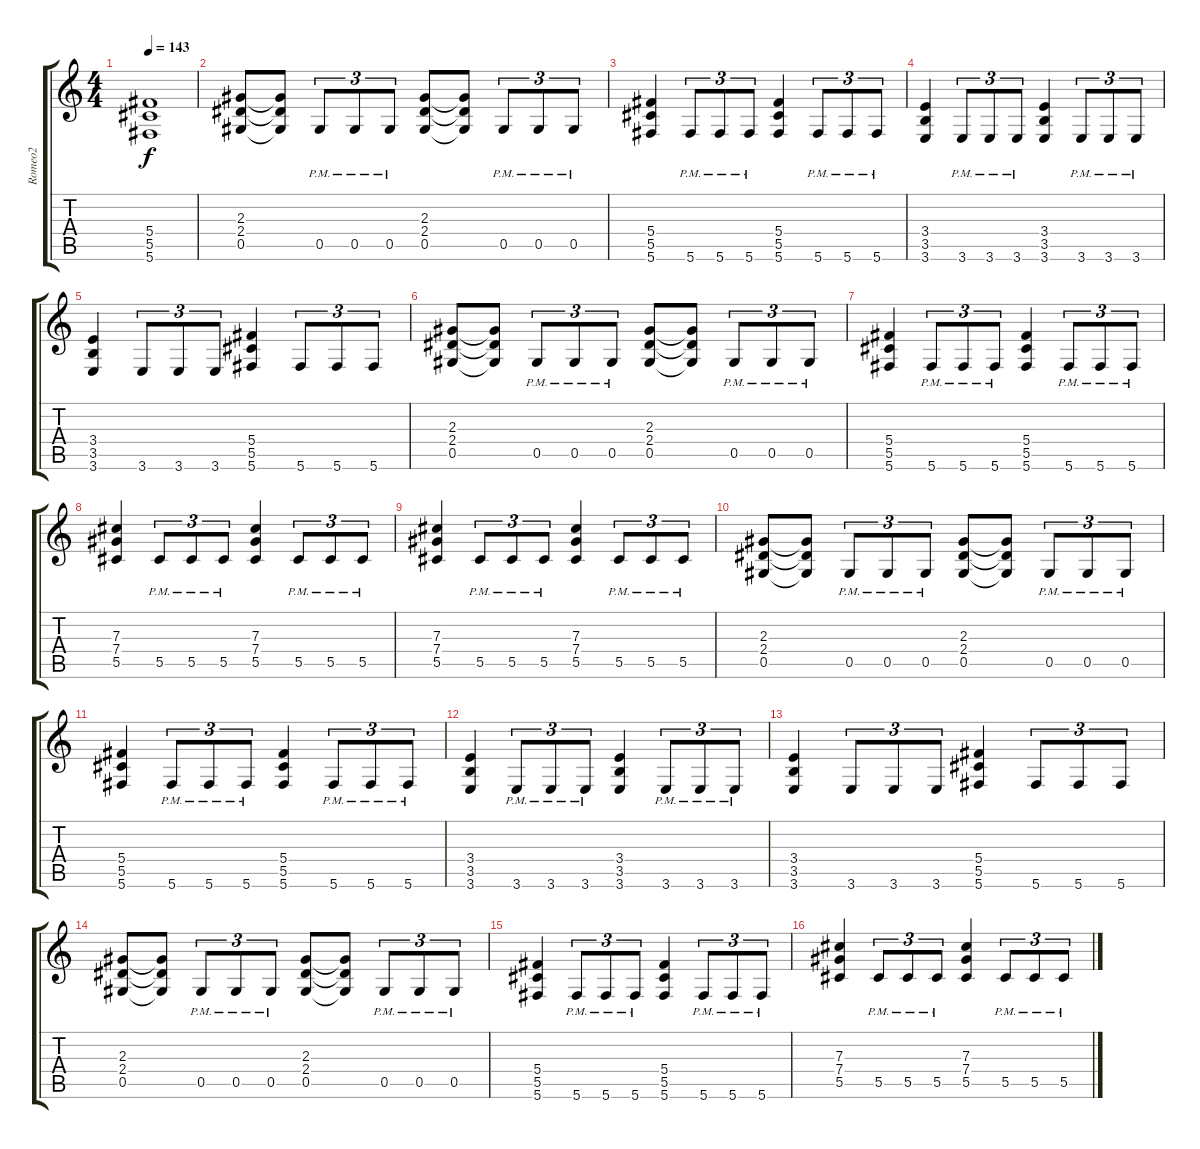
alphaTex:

\track ("Romeo2" "Romeo2") {instrument overdrivenguitar}
\staff {score tabs}
\tuning (Eb4 Bb3 Gb3 Db3 Ab2 Db2) {hide}
\ts (4 4)
\tempo 143
\clef g2
\ks c
(5.4{t} 5.5{t} 5.6{t}).1{dy f} |
(2.3 2.4 0.5).8 (2.3{t} 2.4{t} 0.5{t}).8 0.5{pm}.8{tu (3 2)} 0.5{pm}.8{tu (3 2)} 0.5{pm}.8{tu (3 2)} (2.3 2.4 0.5).8 (2.3{t} 2.4{t} 0.5{t}).8 0.5{pm}.8{tu (3 2)} 0.5{pm}.8{tu (3 2)} 0.5{pm}.8{tu (3 2)} |
(5.4 5.5 5.6).4 5.6{pm}.8{tu (3 2)} 5.6{pm}.8{tu (3 2)} 5.6{pm}.8{tu (3 2)} (5.4 5.5 5.6).4 5.6{pm}.8{tu (3 2)} 5.6{pm}.8{tu (3 2)} 5.6{pm}.8{tu (3 2)} |
(3.4 3.5 3.6).4 3.6{pm}.8{tu (3 2)} 3.6{pm}.8{tu (3 2)} 3.6{pm}.8{tu (3 2)} (3.4 3.5 3.6).4 3.6{pm}.8{tu (3 2)} 3.6{pm}.8{tu (3 2)} 3.6{pm}.8{tu (3 2)} |
(3.4 3.5 3.6).4 3.6.8{tu (3 2)} 3.6.8{tu (3 2)} 3.6.8{tu (3 2)} (5.4 5.5 5.6).4 5.6.8{tu (3 2)} 5.6.8{tu (3 2)} 5.6.8{tu (3 2)} |
(2.3 2.4 0.5).8 (2.3{t} 2.4{t} 0.5{t}).8 0.5{pm}.8{tu (3 2)} 0.5{pm}.8{tu (3 2)} 0.5{pm}.8{tu (3 2)} (2.3 2.4 0.5).8 (2.3{t} 2.4{t} 0.5{t}).8 0.5{pm}.8{tu (3 2)} 0.5{pm}.8{tu (3 2)} 0.5{pm}.8{tu (3 2)} |
(5.4 5.5 5.6).4 5.6{pm}.8{tu (3 2)} 5.6{pm}.8{tu (3 2)} 5.6{pm}.8{tu (3 2)} (5.4 5.5 5.6).4 5.6{pm}.8{tu (3 2)} 5.6{pm}.8{tu (3 2)} 5.6{pm}.8{tu (3 2)} |
(7.3 7.4 5.5).4 5.5{pm}.8{tu (3 2)} 5.5{pm}.8{tu (3 2)} 5.5{pm}.8{tu (3 2)} (7.3 7.4 5.5).4 5.5{pm}.8{tu (3 2)} 5.5{pm}.8{tu (3 2)} 5.5{pm}.8{tu (3 2)} |
(7.3 7.4 5.5).4 5.5{pm}.8{tu (3 2)} 5.5{pm}.8{tu (3 2)} 5.5{pm}.8{tu (3 2)} (7.3 7.4 5.5).4 5.5{pm}.8{tu (3 2)} 5.5{pm}.8{tu (3 2)} 5.5{pm}.8{tu (3 2)} |
(2.3 2.4 0.5).8 (2.3{t} 2.4{t} 0.5{t}).8 0.5{pm}.8{tu (3 2)} 0.5{pm}.8{tu (3 2)} 0.5{pm}.8{tu (3 2)} (2.3 2.4 0.5).8 (2.3{t} 2.4{t} 0.5{t}).8 0.5{pm}.8{tu (3 2)} 0.5{pm}.8{tu (3 2)} 0.5{pm}.8{tu (3 2)} |
(5.4 5.5 5.6).4 5.6{pm}.8{tu (3 2)} 5.6{pm}.8{tu (3 2)} 5.6{pm}.8{tu (3 2)} (5.4 5.5 5.6).4 5.6{pm}.8{tu (3 2)} 5.6{pm}.8{tu (3 2)} 5.6{pm}.8{tu (3 2)} |
(3.4 3.5 3.6).4 3.6{pm}.8{tu (3 2)} 3.6{pm}.8{tu (3 2)} 3.6{pm}.8{tu (3 2)} (3.4 3.5 3.6).4 3.6{pm}.8{tu (3 2)} 3.6{pm}.8{tu (3 2)} 3.6{pm}.8{tu (3 2)} |
(3.4 3.5 3.6).4 3.6.8{tu (3 2)} 3.6.8{tu (3 2)} 3.6.8{tu (3 2)} (5.4 5.5 5.6).4 5.6.8{tu (3 2)} 5.6.8{tu (3 2)} 5.6.8{tu (3 2)} |
(2.3 2.4 0.5).8 (2.3{t} 2.4{t} 0.5{t}).8 0.5{pm}.8{tu (3 2)} 0.5{pm}.8{tu (3 2)} 0.5{pm}.8{tu (3 2)} (2.3 2.4 0.5).8 (2.3{t} 2.4{t} 0.5{t}).8 0.5{pm}.8{tu (3 2)} 0.5{pm}.8{tu (3 2)} 0.5{pm}.8{tu (3 2)} |
(5.4 5.5 5.6).4 5.6{pm}.8{tu (3 2)} 5.6{pm}.8{tu (3 2)} 5.6{pm}.8{tu (3 2)} (5.4 5.5 5.6).4 5.6{pm}.8{tu (3 2)} 5.6{pm}.8{tu (3 2)} 5.6{pm}.8{tu (3 2)} |
(7.3 7.4 5.5).4 5.5{pm}.8{tu (3 2)} 5.5{pm}.8{tu (3 2)} 5.5{pm}.8{tu (3 2)} (7.3 7.4 5.5).4 5.5{pm}.8{tu (3 2)} 5.5{pm}.8{tu (3 2)} 5.5{pm}.8{tu (3 2)}
